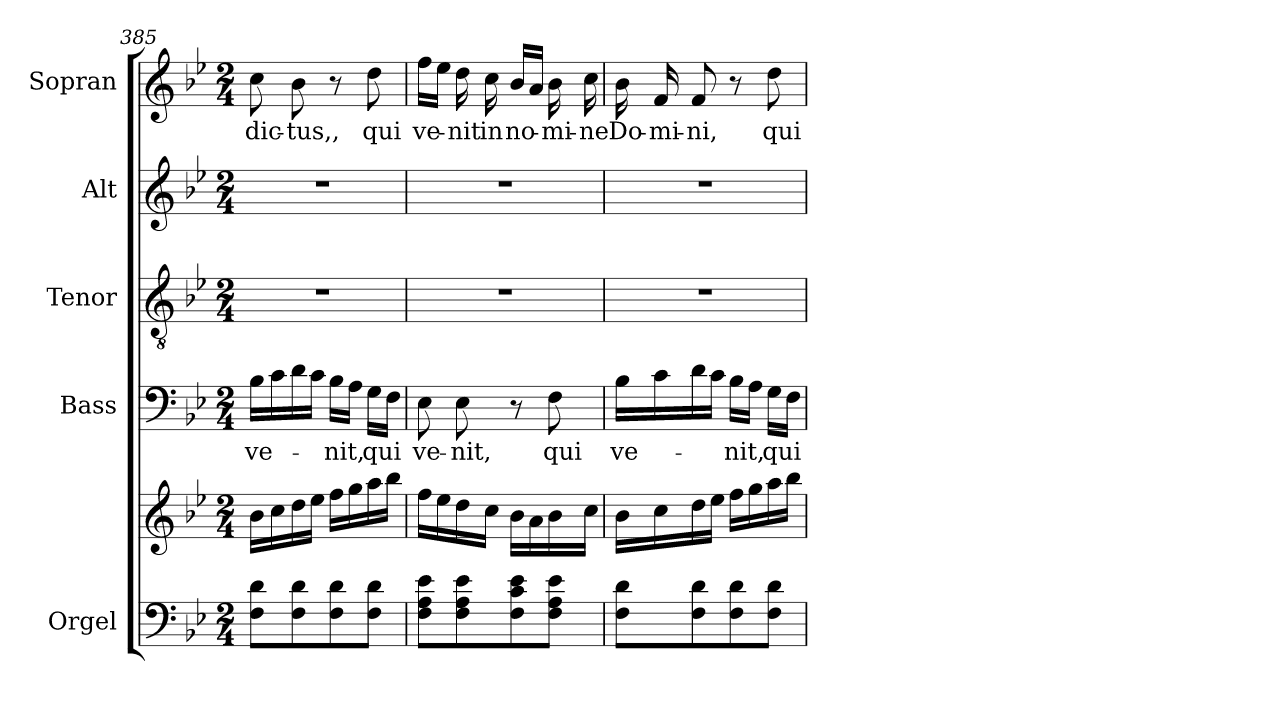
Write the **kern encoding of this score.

**kern	**kern	**kern	**text	**kern	**kern	**kern	**text
*part5	*part5	*part4	*part4	*part3	*part2	*part1	*part1
*staff6	*staff5	*staff4	*staff4	*staff3	*staff2	*staff1	*staff1
*I"Orgel	*	*I"Bass	*	*I"Tenor	*I"Alt	*I"Sopran	*
*I'Org.	*	*I'B.	*	*I'T.	*I'A.	*I'S.	*
*clefF4	*clefG2	*clefF4	*	*clefGv2	*clefG2	*clefG2	*
*k[b-e-]	*k[b-e-]	*k[b-e-]	*	*k[b-e-]	*k[b-e-]	*k[b-e-]	*
*B-:	*B-:	*B-:	*	*B-:	*B-:	*B-:	*
*M2/4	*M2/4	*M2/4	*	*M2/4	*M2/4	*M2/4	*
=385	=385	=385	=385	=385	=385	=385	=385
!	!	!	!LO:LY:b	!	!	!	!LO:LY:b
8F\ 8d\L	16b-\LL	16B-\LL	ve-	2r	2r	8cc\	-dic-
.	16cc\	16c\	.	.	.	.	.
!	!	!	!	!	!	!	!LO:LY:b
8F\ 8d\	16dd\	16d\	.	.	.	8b-\	-tus,,
.	16ee-\JJ	16c\JJ	.	.	.	.	.
!	!	!	!LO:LY:b	!	!	!	!
8F\ 8d\	16ff\LL	16B-\LL	-nit,	.	.	8r	.
.	16gg\	16A\JJ	.	.	.	.	.
!	!	!	!LO:LY:b	!	!	!	!LO:LY:b
8F\ 8d\J	16aa\	16G\LL	qui	.	.	8dd\	qui
.	16bb-\JJ	16F\JJ	.	.	.	.	.
=386	=386	=386	=386	=386	=386	=386	=386
!	!	!	!LO:LY:b	!	!	!	!LO:LY:b
8F\ 8A\ 8e-\L	16ff\LL	8E-\	ve-	2r	2r	16ff\LL	ve-
.	16ee-\	.	.	.	.	16ee-\JJ	.
!	!	!	!LO:LY:b	!	!	!	!LO:LY:b
8F\ 8A\ 8e-\	16dd\	8E-\	-nit,	.	.	16dd\	-nit
!	!	!	!	!	!	!	!LO:LY:b
.	16cc\JJ	.	.	.	.	16cc\	in
!	!	!	!	!	!	!	!LO:LY:b
8F\ 8c\ 8e-\	16b-\LL	8r	.	.	.	16b-/LL	no-
.	16a\	.	.	.	.	16a/JJ	.
!	!	!	!LO:LY:b	!	!	!	!LO:LY:b
8F\ 8A\ 8e-\J	16b-\	8F\	qui	.	.	16b-\	-mi-
!	!	!	!	!	!	!	!LO:LY:b
.	16cc\JJ	.	.	.	.	16cc\	-ne
=387	=387	=387	=387	=387	=387	=387	=387
!	!	!	!LO:LY:b	!	!	!	!LO:LY:b
8F\ 8d\L	16b-\LL	16B-\LL	ve-	2r	2r	16b-\	Do-
!	!	!	!	!	!	!	!LO:LY:b
.	16cc\	16c\	.	.	.	16f/	-mi-
!	!	!	!	!	!	!	!LO:LY:b
8F\ 8d\	16dd\	16d\	.	.	.	8f/	-ni,
.	16ee-\JJ	16c\JJ	.	.	.	.	.
!	!	!	!LO:LY:b	!	!	!	!
8F\ 8d\	16ff\LL	16B-\LL	-nit,	.	.	8r	.
.	16gg\	16A\JJ	.	.	.	.	.
!	!	!	!LO:LY:b	!	!	!	!LO:LY:b
8F\ 8d\J	16aa\	16G\LL	qui	.	.	8dd\	qui
.	16bb-\JJ	16F\JJ	.	.	.	.	.
=	=	=	=	=	=	=	=
*-	*-	*-	*-	*-	*-	*-	*-
